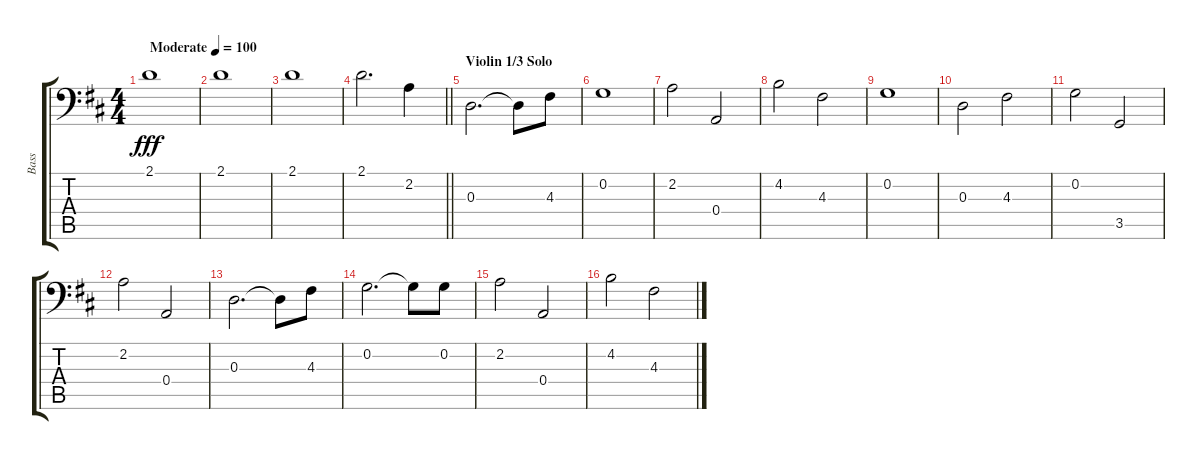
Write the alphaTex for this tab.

\track ("Bass" "Bass") {instrument electricbassfinger}
\staff {score tabs}
\tuning (C3 G2 D2 A1 E1 B0) {hide}
\ts (4 4)
\tempo (100 "Moderate")
\clef f4
\ks d
2.1.1{dy fff instrument electricbassfinger} |
2.1.1 |
2.1.1 |
\barLineRight lightlight
2.1.2{d} 2.2.4 |
\section ("" "Violin 1/3 Solo")
0.3.2{d} 0.3{t}.8 4.3.8 |
0.2.1 |
2.2.2 0.4.2 |
4.2.2 4.3.2 |
0.2.1 |
0.3.2 4.3.2 |
0.2.2 3.5.2 |
2.2.2 0.4.2 |
0.3.2{d} 0.3{t}.8 4.3.8 |
0.2.2{d} 0.2{t}.8 0.2.8 |
2.2.2 0.4.2 |
4.2.2 4.3.2
